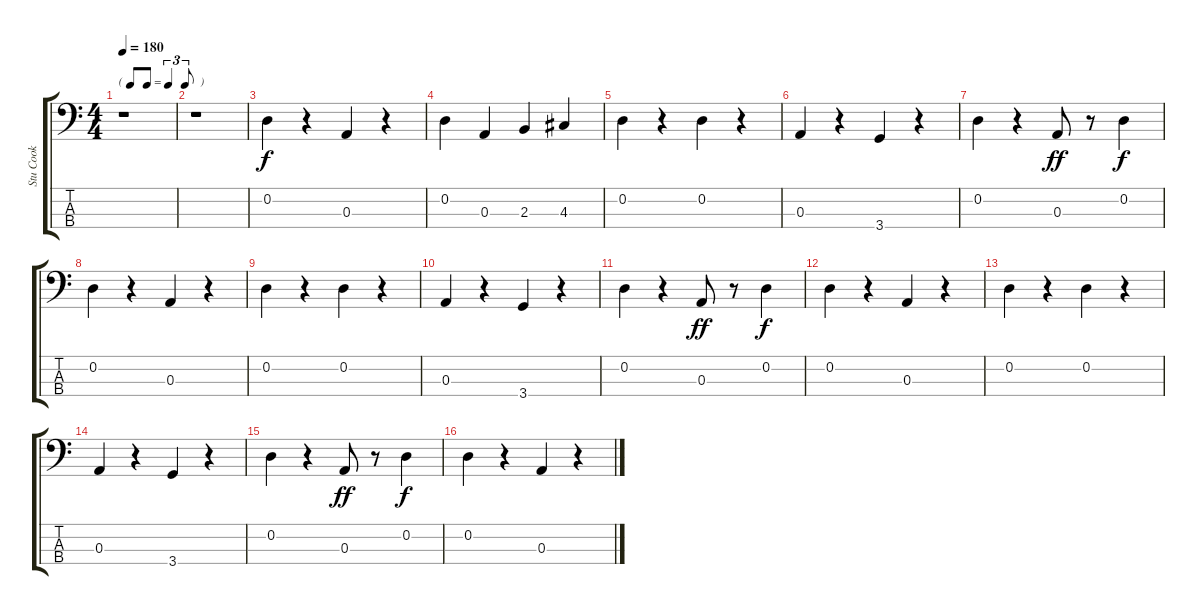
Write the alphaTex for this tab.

\track ("Stu Cook" "Stu Cook") {instrument electricbasspick}
\staff {score tabs}
\tuning (G2 D2 A1 E1) {hide}
\ts (4 4)
\tf triplet8th
\tempo 180
\clef f4
\ks c
r.1{dy f instrument electricbasspick} |
r.1 |
0.2.4 r.4 0.3.4 r.4 |
0.2.4 0.3.4 2.3.4 4.3.4 |
0.2.4 r.4 0.2.4 r.4 |
0.3.4 r.4 3.4.4 r.4 |
0.2.4 r.4 0.3.8{dy ff} r.8 0.2.4{dy f} |
0.2.4 r.4 0.3.4 r.4 |
0.2.4 r.4 0.2.4 r.4 |
0.3.4 r.4 3.4.4 r.4 |
0.2.4 r.4 0.3.8{dy ff} r.8 0.2.4{dy f} |
0.2.4 r.4 0.3.4 r.4 |
0.2.4 r.4 0.2.4 r.4 |
0.3.4 r.4 3.4.4 r.4 |
0.2.4 r.4 0.3.8{dy ff} r.8 0.2.4{dy f} |
0.2.4 r.4 0.3.4 r.4
